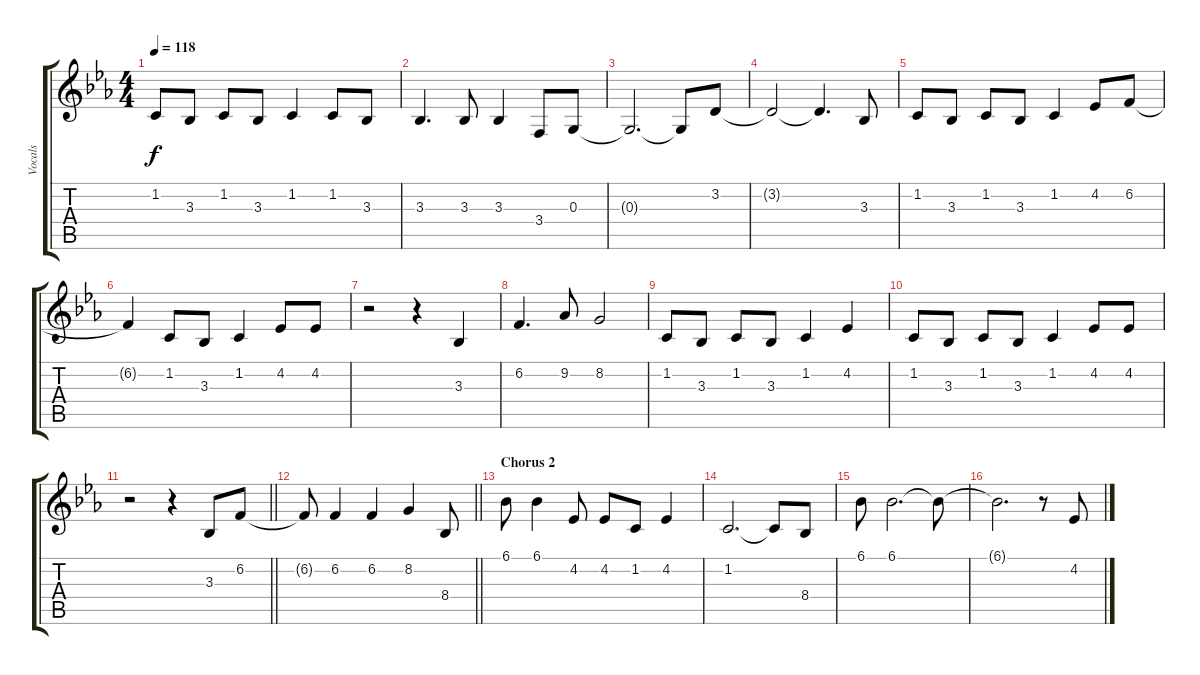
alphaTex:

\track ("Vocals" "Vocals") {instrument violin}
\staff {score tabs}
\tuning (E4 B3 G3 D3 A2 E2) {hide}
\ts (4 4)
\tempo 118
\clef g2
\ks eb
1.2.8{dy f} 3.3.8 1.2.8 3.3.8 1.2.4 1.2.8 3.3.8 |
3.3.4{d} 3.3.8 3.3.4 3.4.8 0.3.8 |
0.3{t}.2{d} 0.3{t}.8 3.2.8 |
3.2{t}.2 3.2{t}.4{d} 3.3.8 |
1.2.8 3.3.8 1.2.8 3.3.8 1.2.4 4.2.8 6.2.8 |
6.2{t}.4 1.2.8 3.3.8 1.2.4 4.2.8 4.2.8 |
r.2 r.4 3.3.4 |
6.2.4{d} 9.2.8 8.2.2 |
1.2.8 3.3.8 1.2.8 3.3.8 1.2.4 4.2.4 |
1.2.8 3.3.8 1.2.8 3.3.8 1.2.4 4.2.8 4.2.8 |
\barLineRight lightlight
r.2 r.4 3.3.8 6.2.8 |
\barLineRight lightlight
6.2{t}.8 6.2.4 6.2.4 8.2.4 8.4.8 |
\section ("" "Chorus 2")
6.1.8 6.1.4 4.2.8 4.2.8 1.2.8 4.2.4 |
1.2.2{d} 1.2{t}.8 8.4.8 |
6.1.8 6.1.2{d} 6.1{t}.8 |
6.1{t}.2{d} r.8 4.2.8
